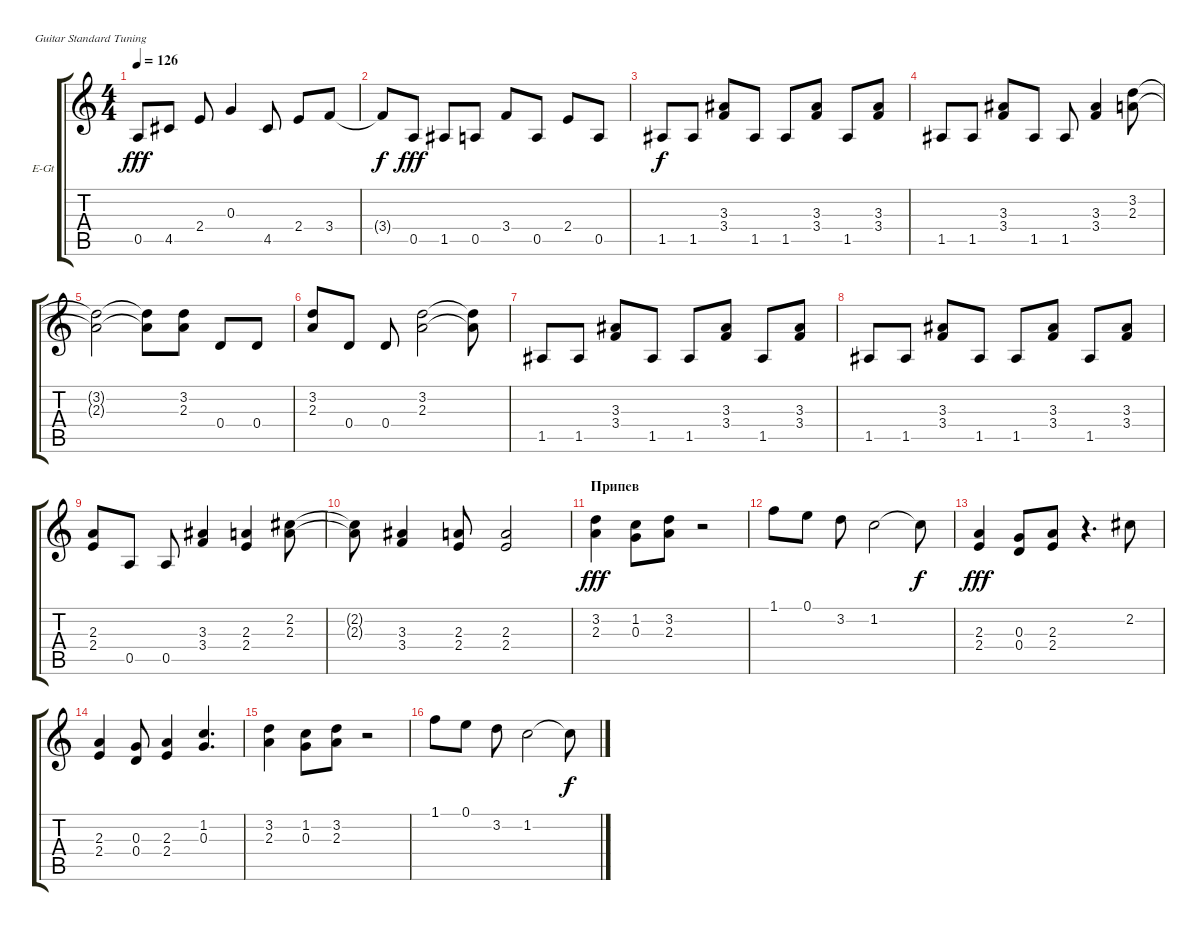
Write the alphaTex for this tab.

\bracketExtendMode groupsimilarinstruments
\firstSystemTrackNameOrientation horizontal
\otherSystemsTrackNameOrientation horizontal
\track ("Владимир Холстинин" "E-Gt") {instrument distortionguitar}
\staff {score tabs}
\tuning (E4 B3 G3 D3 A2 E2)
\ts (4 4)
\tempo 126
\clef g2
\ks c
0.5.8{dy fff} 4.5.8 2.4.8 0.3.4 4.5.8 2.4.8 3.4.8 |
3.4{t}.8{dy f} 0.5.8{dy fff} 1.5.8 0.5.8 3.4.8 0.5.8 2.4.8 0.5.8 |
1.5.8{dy f} 1.5.8 (3.3 3.4).8 1.5.8 1.5.8 (3.3 3.4).8 1.5.8 (3.3 3.4).8 |
1.5.8 1.5.8 (3.3 3.4).8 1.5.8 1.5.8 (3.3 3.4).4 (3.2 2.3).8 |
(3.2{t} 2.3{t}).2 (3.2{t} 2.3{t}).8 (3.2 2.3).8 0.4.8 0.4.8 |
(3.2 2.3).8 0.4.8 0.4.8 (3.2 2.3).2 (3.2{t} 2.3{t}).8 |
1.5.8 1.5.8 (3.3 3.4).8 1.5.8 1.5.8 (3.3 3.4).8 1.5.8 (3.3 3.4).8 |
1.5.8 1.5.8 (3.3 3.4).8 1.5.8 1.5.8 (3.3 3.4).8 1.5.8 (3.3 3.4).8 |
(2.3 2.4).8 0.5.8 0.5.8 (3.3 3.4).4 (2.3 2.4).4 (2.2 2.3).8 |
(2.2{t} 2.3{t}).8 (3.3 3.4).4 (2.3 2.4).8 (2.3 2.4).2 |
\section ("" "Припев")
(3.2 2.3).4{dy fff} (1.2 0.3).8 (3.2 2.3).8 r.2 |
1.1.8 0.1.8 3.2.8 1.2.2 1.2{t}.8{dy f} |
(2.3 2.4).4{dy fff} (0.3 0.4).8 (2.3 2.4).8 r.4{d} 2.2.8 |
(2.3 2.4).4 (0.3 0.4).8 (2.3 2.4).4 (1.2 0.3).4{d} |
(3.2 2.3).4 (1.2 0.3).8 (3.2 2.3).8 r.2 |
1.1.8 0.1.8 3.2.8 1.2.2 1.2{t}.8{dy f}
